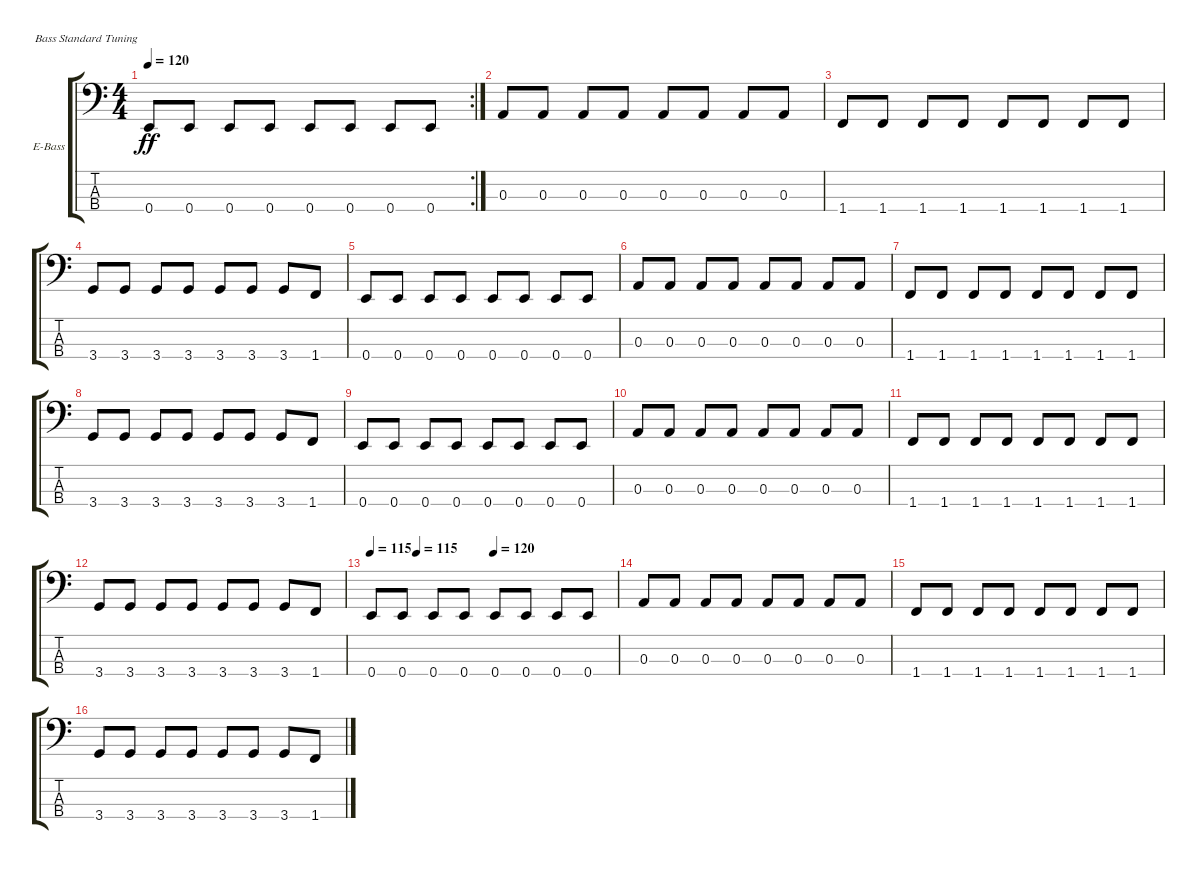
\defaultSystemsLayout 4
\bracketExtendMode groupsimilarinstruments
\firstSystemTrackNameOrientation horizontal
\otherSystemsTrackNameOrientation horizontal
\track ("Dmitrii Sviridovich" "E-Bass") {instrument electricbassfinger}
\staff {score tabs}
\tuning (G2 D2 A1 E1)
\rc 2
\ts (4 4)
\tempo 120
\clef f4
\ks c
0.4.8{dy ff} 0.4.8 0.4.8 0.4.8 0.4.8 0.4.8 0.4.8 0.4.8 |
0.3.8 0.3.8 0.3.8 0.3.8 0.3.8 0.3.8 0.3.8 0.3.8 |
1.4.8 1.4.8 1.4.8 1.4.8 1.4.8 1.4.8 1.4.8 1.4.8 |
3.4.8 3.4.8 3.4.8 3.4.8 3.4.8 3.4.8 3.4.8 1.4.8 |
0.4.8 0.4.8 0.4.8 0.4.8 0.4.8 0.4.8 0.4.8 0.4.8 |
0.3.8 0.3.8 0.3.8 0.3.8 0.3.8 0.3.8 0.3.8 0.3.8 |
1.4.8 1.4.8 1.4.8 1.4.8 1.4.8 1.4.8 1.4.8 1.4.8 |
3.4.8 3.4.8 3.4.8 3.4.8 3.4.8 3.4.8 3.4.8 1.4.8 |
0.4.8 0.4.8 0.4.8 0.4.8 0.4.8 0.4.8 0.4.8 0.4.8 |
0.3.8 0.3.8 0.3.8 0.3.8 0.3.8 0.3.8 0.3.8 0.3.8 |
1.4.8 1.4.8 1.4.8 1.4.8 1.4.8 1.4.8 1.4.8 1.4.8 |
3.4.8 3.4.8 3.4.8 3.4.8 3.4.8 3.4.8 3.4.8 1.4.8 |
\tempo 115
\tempo (115 0.1875)
\tempo (120 0.5)
0.4.8 0.4.8 0.4.8 0.4.8 0.4.8 0.4.8 0.4.8 0.4.8 |
0.3.8 0.3.8 0.3.8 0.3.8 0.3.8 0.3.8 0.3.8 0.3.8 |
1.4.8 1.4.8 1.4.8 1.4.8 1.4.8 1.4.8 1.4.8 1.4.8 |
3.4.8 3.4.8 3.4.8 3.4.8 3.4.8 3.4.8 3.4.8 1.4.8
